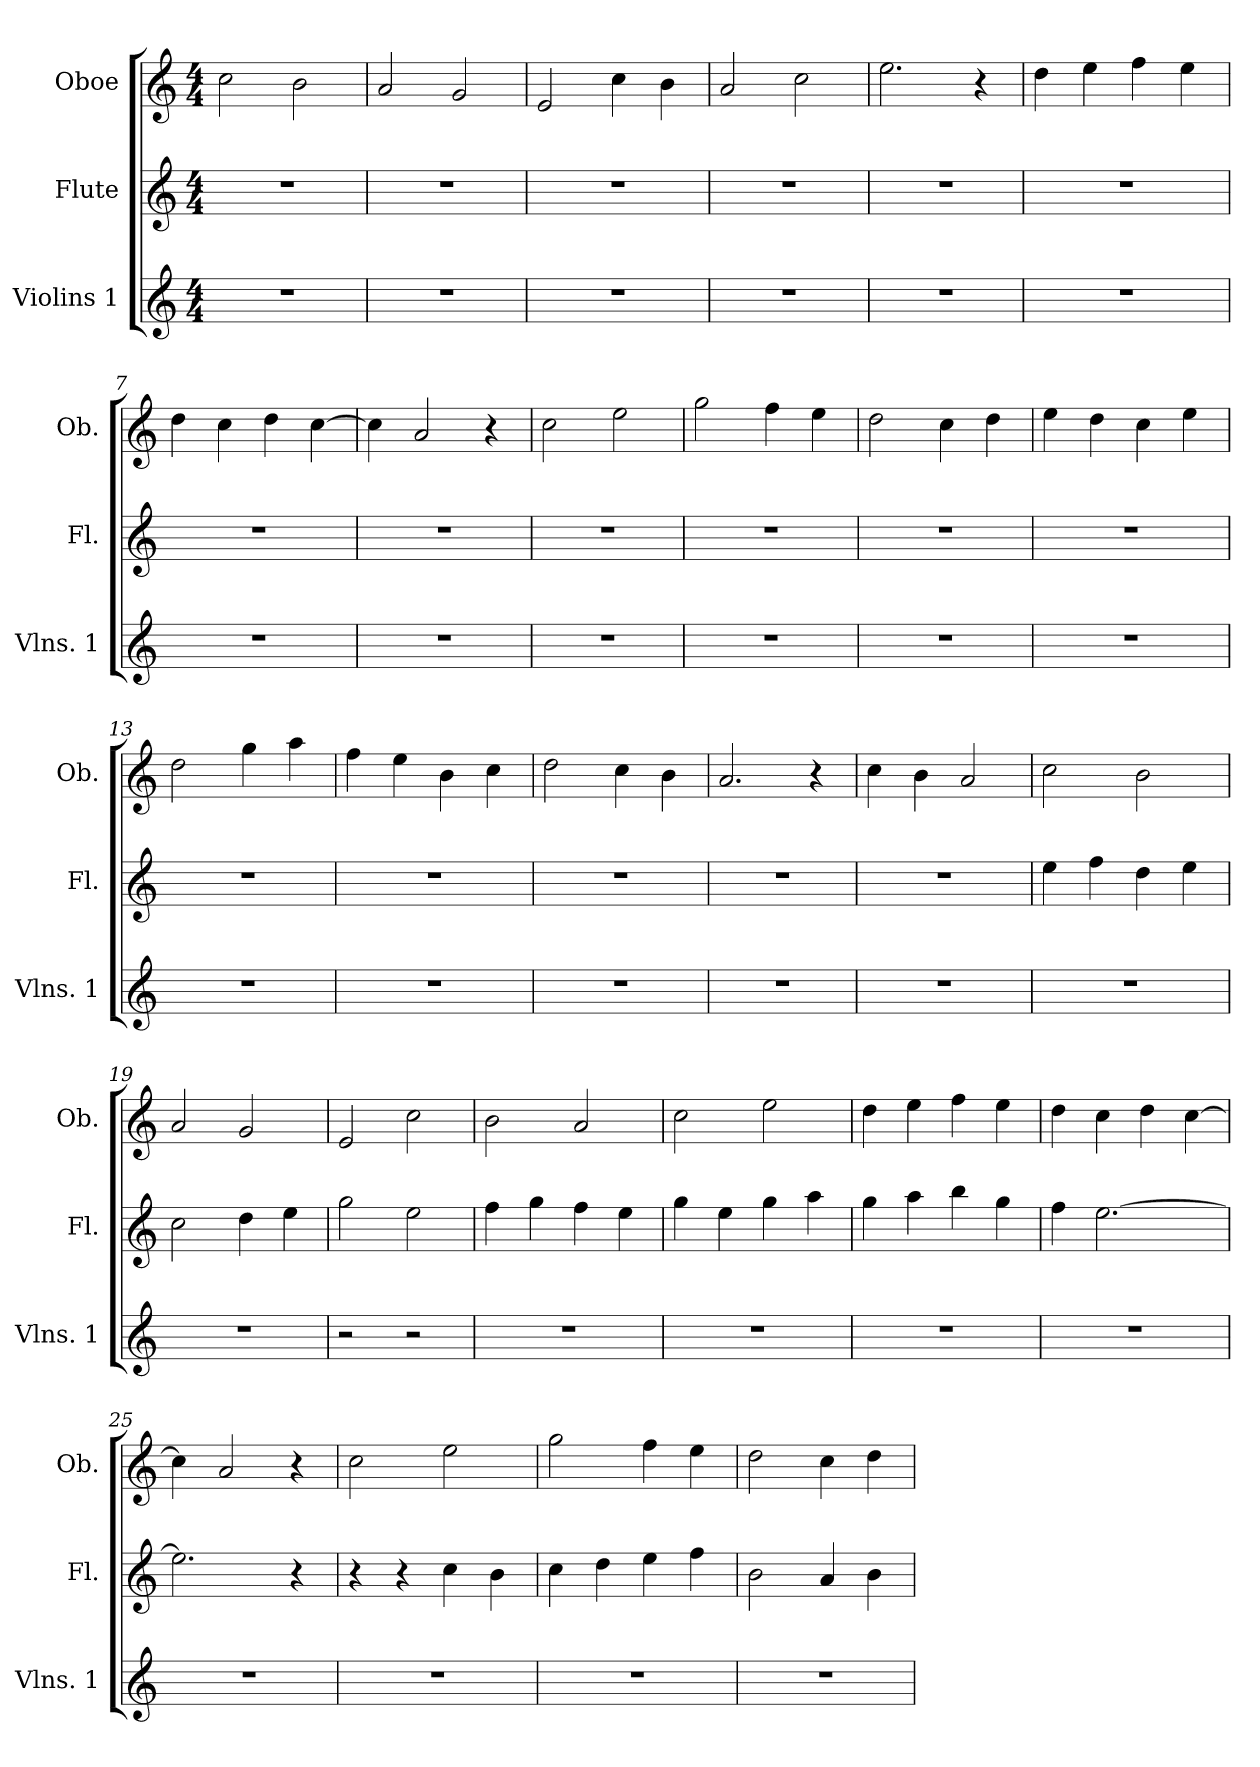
**kern	**kern	**kern
*part3	*part2	*part1
*staff3	*staff2	*staff1
*I"Violins 1	*I"Flute	*I"Oboe
*I'Vlns. 1	*I'Fl.	*I'Ob.
*clefG2	*clefG2	*clefG2
*k[]	*k[]	*k[]
*C:	*C:	*C:
*M4/4	*M4/4	*M4/4
=1	=1	=1
1r	1r	2cc\
.	.	2b\
=2	=2	=2
1r	1r	2a/
.	.	2g/
=3	=3	=3
1r	1r	2e/
.	.	4cc\
.	.	4b\
=4	=4	=4
1r	1r	2a/
.	.	2cc\
=5	=5	=5
1r	1r	2.ee\
.	.	4r
=6	=6	=6
1r	1r	4dd\
.	.	4ee\
.	.	4ff\
.	.	4ee\
=7	=7	=7
1r	1r	4dd\
.	.	4cc\
.	.	4dd\
.	.	[4cc\
=8	=8	=8
1r	1r	4cc\]
.	.	2a/
.	.	4r
=9	=9	=9
1r	1r	2cc\
.	.	2ee\
=10	=10	=10
1r	1r	2gg\
.	.	4ff\
.	.	4ee\
=11	=11	=11
1r	1r	2dd\
.	.	4cc\
.	.	4dd\
!!LO:LB:g=z
=12	=12	=12
1r	1r	4ee\
.	.	4dd\
.	.	4cc\
.	.	4ee\
=13	=13	=13
1r	1r	2dd\
.	.	4gg\
.	.	4aa\
=14	=14	=14
1r	1r	4ff\
.	.	4ee\
.	.	4b\
.	.	4cc\
=15	=15	=15
1r	1r	2dd\
.	.	4cc\
.	.	4b\
=16	=16	=16
1r	1r	2.a/
.	.	4r
=17	=17	=17
1r	1r	4cc\
.	.	4b\
.	.	2a/
=18	=18	=18
1r	4ee\	2cc\
.	4ff\	.
.	4dd\	2b\
.	4ee\	.
=19	=19	=19
1r	2cc\	2a/
.	4dd\	2g/
.	4ee\	.
=20	=20	=20
2r	2gg\	2e/
2r	2ee\	2cc\
=21	=21	=21
1r	4ff\	2b\
.	4gg\	.
.	4ff\	2a/
.	4ee\	.
!!LO:LB:g=z
=22	=22	=22
1r	4gg\	2cc\
.	4ee\	.
.	4gg\	2ee\
.	4aa\	.
=23	=23	=23
1r	4gg\	4dd\
.	4aa\	4ee\
.	4bb\	4ff\
.	4gg\	4ee\
=24	=24	=24
1r	4ff\	4dd\
.	[2.ee\	4cc\
.	.	4dd\
.	.	[4cc\
=25	=25	=25
1r	2.ee\]	4cc\]
.	.	2a/
.	4r	4r
=26	=26	=26
1r	4r	2cc\
.	4r	.
.	4cc\	2ee\
.	4b\	.
=27	=27	=27
1r	4cc\	2gg\
.	4dd\	.
.	4ee\	4ff\
.	4ff\	4ee\
=28	=28	=28
1r	2b\	2dd\
.	4a/	4cc\
.	4b\	4dd\
=	=	=
*-	*-	*-
